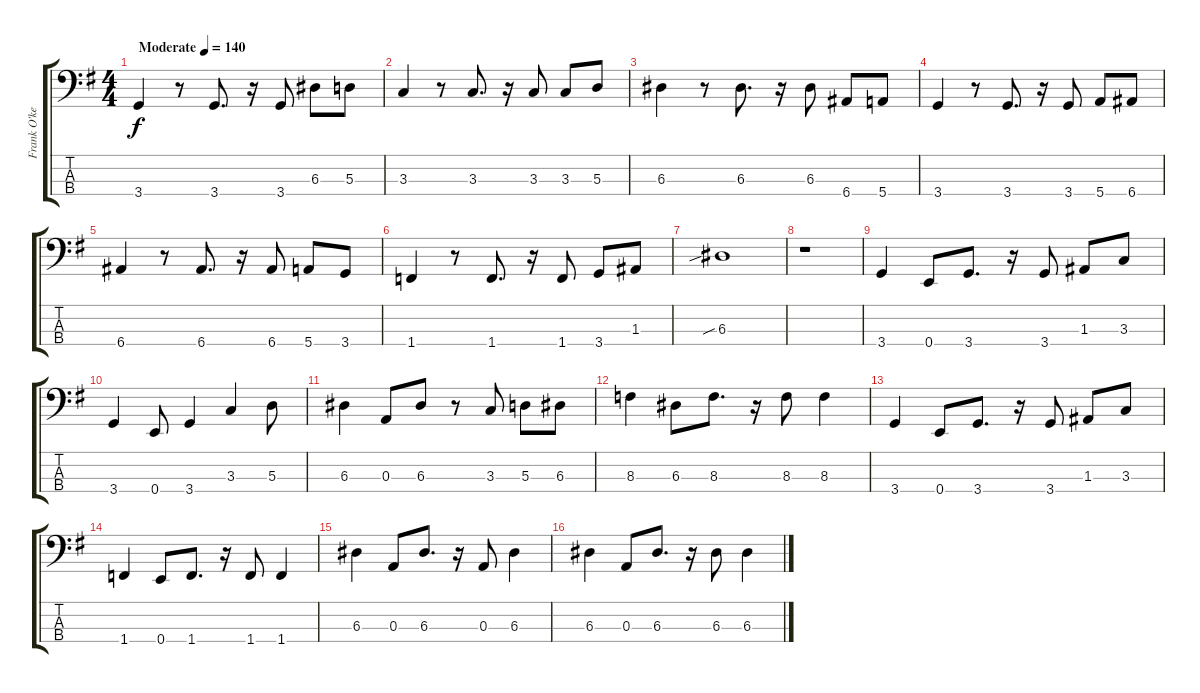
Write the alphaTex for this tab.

\track ("Frank O'keefe Bass" "Frank O'ke") {instrument electricbassfinger}
\staff {score tabs}
\tuning (G2 D2 A1 E1) {hide}
\ts (4 4)
\tempo (140 "Moderate")
\clef f4
\ks g
3.4.4{dy f instrument electricbassfinger} r.8 3.4.8{d} r.16 3.4.8 6.3.8 5.3.8 |
3.3.4 r.8 3.3.8{d} r.16 3.3.8 3.3.8 5.3.8 |
6.3.4 r.8 6.3.8{d} r.16 6.3.8 6.4.8 5.4.8 |
3.4.4 r.8 3.4.8{d} r.16 3.4.8 5.4.8 6.4.8 |
6.4.4 r.8 6.4.8{d} r.16 6.4.8 5.4.8 3.4.8 |
1.4.4 r.8 1.4.8{d} r.16 1.4.8 3.4.8 1.3.8 |
6.3{sib}.1 |
r.1 |
3.4.4 0.4.8 3.4.8{d} r.16 3.4.8 1.3.8 3.3.8 |
3.4.4 0.4.8 3.4.4 3.3.4 5.3.8 |
6.3.4 0.3.8 6.3.8 r.8 3.3.8 5.3.8 6.3.8 |
8.3.4 6.3.8 8.3.8{d} r.16 8.3.8 8.3.4 |
3.4.4 0.4.8 3.4.8{d} r.16 3.4.8 1.3.8 3.3.8 |
1.4.4 0.4.8 1.4.8{d} r.16 1.4.8 1.4.4 |
6.3.4 0.3.8 6.3.8{d} r.16 0.3.8 6.3.4 |
6.3.4 0.3.8 6.3.8{d} r.16 6.3.8 6.3.4
